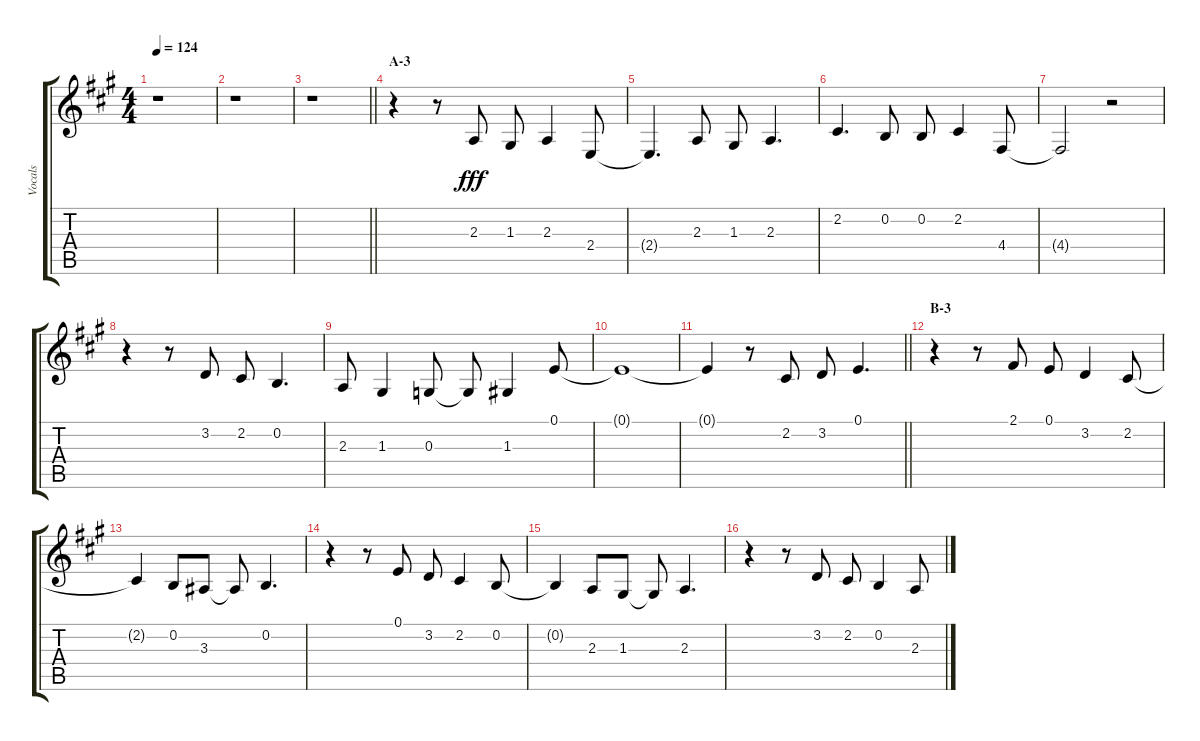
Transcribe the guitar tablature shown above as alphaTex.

\track ("Vocals" "Vocals") {instrument voiceoohs}
\staff {score tabs}
\tuning (E4 B3 G3 D3 A2 E2) {hide}
\ts (4 4)
\tempo 124
\clef g2
\ks a
r.1{dy fff} |
r.1 |
\barLineRight lightlight
r.1 |
\section ("" "A-3")
r.4 r.8 2.3.8 1.3.8 2.3.4 2.4.8 |
2.4{t}.4{d} 2.3.8 1.3.8 2.3.4{d} |
2.2.4{d} 0.2.8 0.2.8 2.2.4 4.4.8 |
4.4{t}.2 r.2 |
r.4 r.8 3.2.8 2.2.8 0.2.4{d} |
2.3.8 1.3.4 0.3.8 0.3{t}.8 1.3.4 0.1.8 |
0.1{t}.1 |
\barLineRight lightlight
0.1{t}.4 r.8 2.2.8 3.2.8 0.1.4{d} |
\section ("" "B-3")
r.4 r.8 2.1.8 0.1.8 3.2.4 2.2.8 |
2.2{t}.4 0.2.8 3.3.8 3.3{t}.8 0.2.4{d} |
r.4 r.8 0.1.8 3.2.8 2.2.4 0.2.8 |
0.2{t}.4 2.3.8 1.3.8 1.3{t}.8 2.3.4{d} |
r.4 r.8 3.2.8 2.2.8 0.2.4 2.3.8
